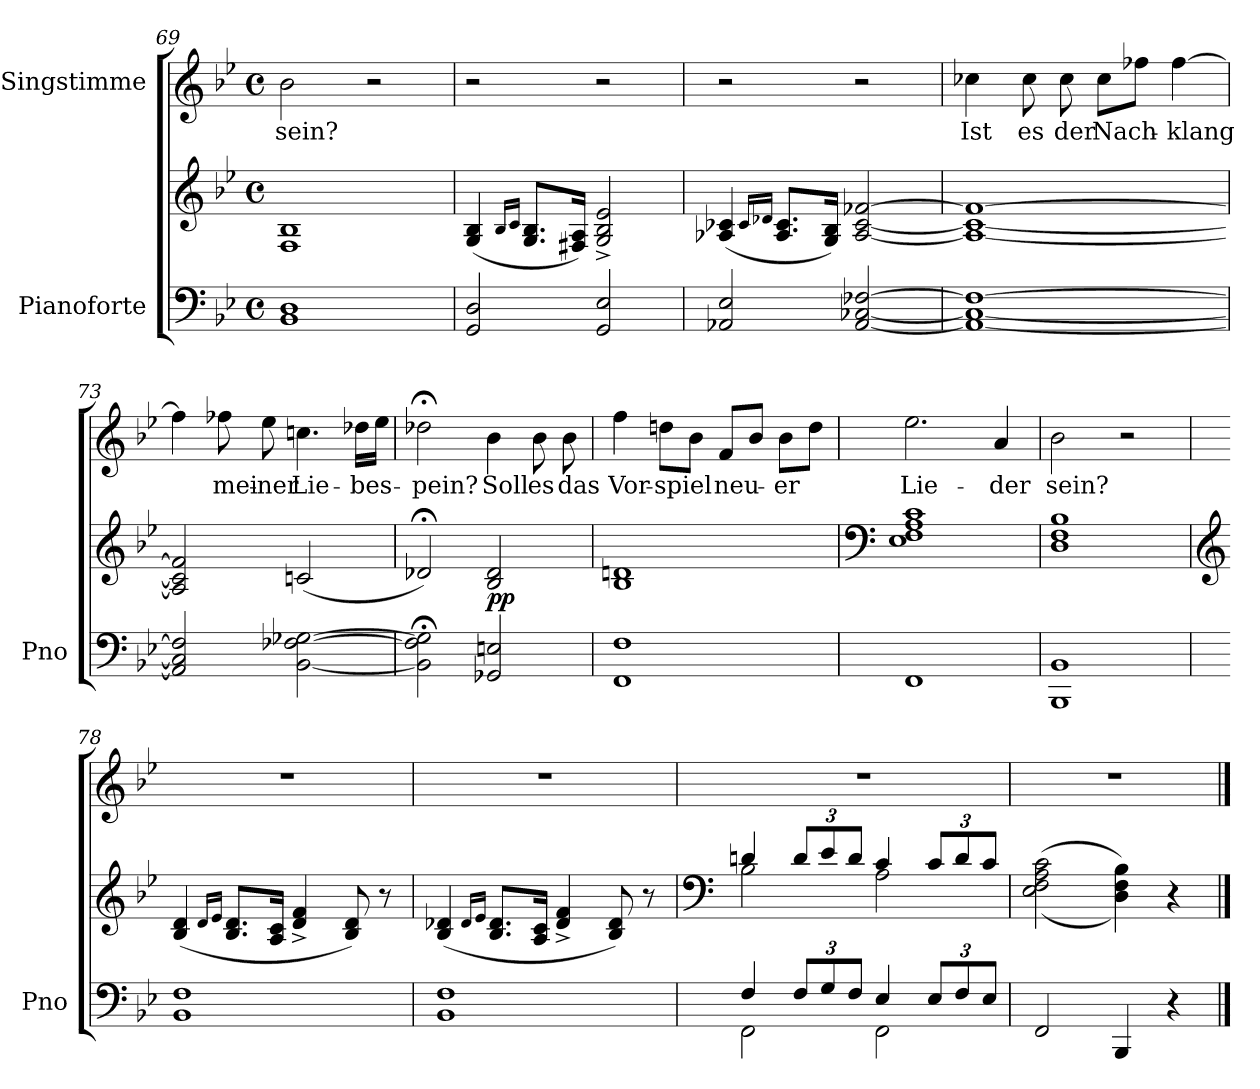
**kern	**kern	**dynam	**kern	**text
*part2	*part2	*part2	*part1	*part1
*staff3	*staff2	*staff2/3	*staff1	*staff1
*I"Pianoforte	*	*	*I"Singstimme	*
*I'Pno	*	*	*	*
*clefF4	*clefG2	*	*clefG2	*
*k[b-e-]	*k[b-e-]	*	*k[b-e-]	*
*M4/4	*M4/4	*	*M4/4	*
*met(c)	*met(c)	*	*met(c)	*
=69	=69	=69	=69	=69
!	!	!	!	!LO:LY:b
1BB- 1D	1F 1B-	.	2b-\	sein?
.	.	.	2r	.
!!LO:PB:g=z
=70	=70	=70	=70	=70
2GG/ 2D/	(<4G/ 4B-/	.	2r	.
.	16qB-/LL	.	.	.
.	16qc/JJ	.	.	.
.	8.G/ 8.B-/L	.	.	.
.	16F#X/ 16A/Jk)	.	.	.
2GG/ 2E-/	2G/^ 2B-/^ 2e-/^	.	2r	.
=71	=71	=71	=71	=71
2AA-X/ 2E-/	(<4A-X/ 4c-X/	.	2r	.
.	16qc-/LL	.	.	.
.	16qd-X/JJ	.	.	.
.	8.A-/ 8.c-/L	.	.	.
.	16G/ 16B-/Jk)	.	.	.
[2AA-/ [2C-X/ [2F-X/	[2A-/ [2c-/ [2f-X/	.	2r	.
=72	=72	=72	=72	=72
!	!	!	!	!LO:LY:b
1AA-_ 1C-_ 1F-_	1A-_ 1c-_ 1f-_	.	4cc-X\	Ist
!	!	!	!	!LO:LY:b
.	.	.	8cc-\	es
!	!	!	!	!LO:LY:b
.	.	.	8cc-\	der
!	!	!	!	!LO:LY:b
.	.	.	8cc-\L	Nach-
.	.	.	8ff-X\J	.
!	!	!	!	!LO:LY:b
.	.	.	[4ff-\	klang
=73	=73	=73	=73	=73
2AA-/] 2C-/] 2F-/]	2A-/] 2c-/] 2f-/]	.	4ff-\]	.
!	!	!	!	!LO:LY:b
.	.	.	8ff-X\	mei-
!	!	!	!	!LO:LY:b
.	.	.	8ee-\	-ner
!	!	!	!	!LO:LY:b
[2BB-\ [2F-X\ [2G-X\	(<2cn/	.	4.ccn\	Lie-
!	!	!	!	!LO:LY:b
.	.	.	16dd-X\LL	-bes-
.	.	.	16ee-\JJ	.
=74	=74	=74	=74	=74
!	!	!	!	!LO:LY:b
2BB-\];< 2F-\];< 2G-\];<	2d-X;</)	.	2dd-X;<\	-pein?
!	!	!LO:DY:a=2	!	!LO:LY:b
2GG-X/ 2En/	2B-/ 2d-/	pp	4b-\	Soll
!	!	!	!	!LO:LY:b
.	.	.	8b-\	es
!	!	!	!	!LO:LY:b
.	.	.	8b-\	das
=75	=75	=75	=75	=75
!	!	!	!	!LO:LY:b
1FF 1F	1B- 1dn	.	4ff\	Vor-
!	!	!	!	!LO:LY:b
.	.	.	8ddn\L	-spiel
.	.	.	8b-\J	.
!	!	!	!	!LO:LY:b
.	.	.	8f/L	neu-
.	.	.	8b-/J	.
!	!	!	!	!LO:LY:b
.	.	.	8b-\L	-er
.	.	.	8dd\J	.
=76	=76	=76	=76	=76
*	*clefF4	*	*	*
!	!	!	!	!LO:LY:b
1FF	1E- 1F 1A 1c	.	2.ee-\	Lie-
!	!	!	!	!LO:LY:b
.	.	.	4a/	-der
=77	=77	=77	=77	=77
!	!	!	!	!LO:LY:b
1BBB- 1BB-	1D 1F 1B-	.	2b-\	sein?
.	.	.	2r	.
!!LO:LB:g=z
=78	=78	=78	=78	=78
*	*clefG2	*	*	*
1BB- 1F	(<4B-/ 4d/	.	1r	.
.	16qd/LL	.	.	.
.	16qe-/JJ	.	.	.
.	8.B-/ 8.d/L	.	.	.
.	16A/ 16c/Jk	.	.	.
.	4d/^ 4f/^	.	.	.
.	8B-/ 8d/)	.	.	.
.	8r	.	.	.
=79	=79	=79	=79	=79
1BB- 1F	(<4B-/ 4d-X/	.	1r	.
.	16qd-/LL	.	.	.
.	16qe-/JJ	.	.	.
.	8.B-/ 8.d-/L	.	.	.
.	16A/ 16c/Jk	.	.	.
.	4d-/^ 4f/^	.	.	.
.	8B-/ 8d-/)	.	.	.
.	8r	.	.	.
=80	=80	=80	=80	=80
*	*clefF4	*	*	*
*^	*^	*	*	*
4F/	2FF\	4dn/	2B-\	.	1r	.
*Xbrackettup	*	*Xbrackettup	*	*	*	*
12F/L	.	12d/L	.	.	.	.
12G/	.	12e-/	.	.	.	.
12F/J	.	12d/J	.	.	.	.
4E-/	2FF\	4c/	2A\	.	.	.
12E-/L	.	12c/L	.	.	.	.
12F/	.	12d/	.	.	.	.
12E-/J	.	12c/J	.	.	.	.
*v	*v	*	*	*	*	*
*	*v	*v	*	*	*
=81	=81	=81	=81	=81
2FF/	(>(<2E-\ 2F\ 2A\ 2c\	.	1r	.
4BBB-/	4D\ 4F\ 4B-\))	.	.	.
4r	4r	.	.	.
==	==	==	==	==
*-	*-	*-	*-	*-
